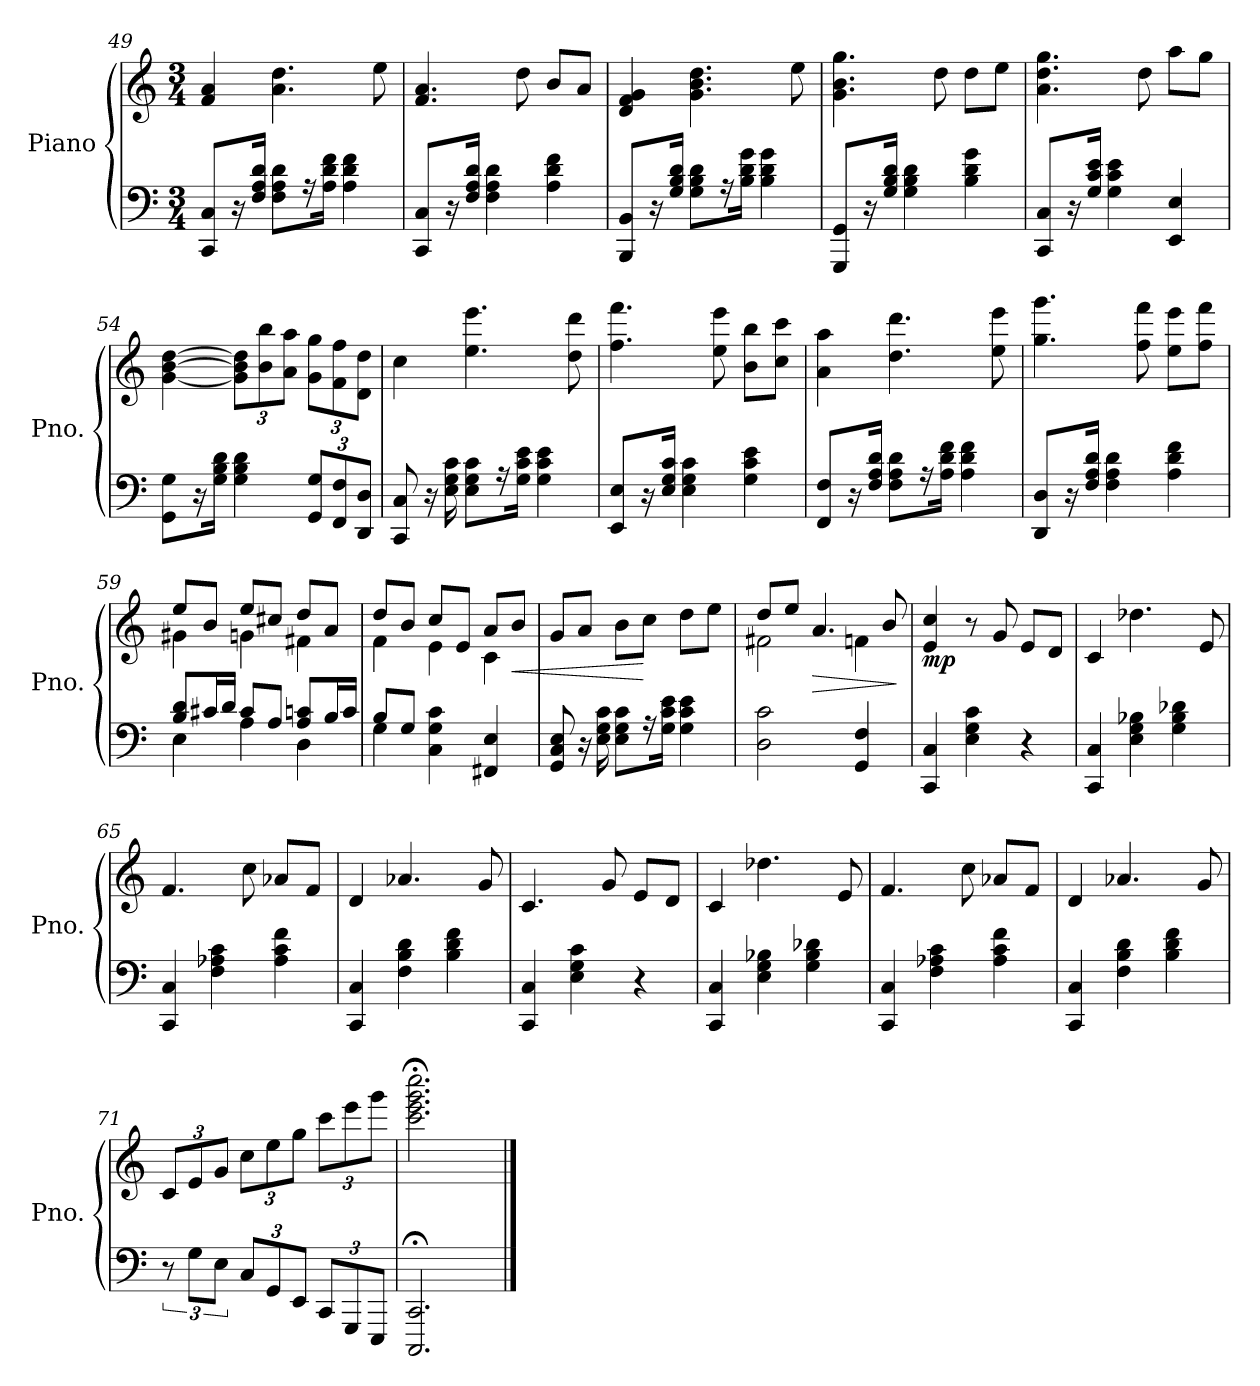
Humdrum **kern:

**kern	**kern	**dynam
*part1	*part1	*part1
*staff2	*staff1	*staff1/2
*I"Piano	*	*
*I'Pno.	*	*
*clefF4	*clefG2	*
*k[]	*k[]	*
*M3/4	*M3/4	*
=49	=49	=49
8CC/ 8C/L	4f/ 4a/	.
16r	.	.
16F/ 16A/ 16d/Jk	.	.
8F\ 8A\ 8d\L	4.a\ 4.dd\	.
16r	.	.
16A\ 16d\ 16f\Jk	.	.
4A\ 4d\ 4f\	.	.
.	8ee\	.
=50	=50	=50
8CC/ 8C/L	4.f/ 4.a/	.
16r	.	.
16F/ 16A/ 16d/Jk	.	.
4F\ 4A\ 4d\	.	.
.	8dd\	.
4A\ 4d\ 4f\	8b/L	.
.	8a/J	.
!!LO:LB:g=z
=51	=51	=51
8BBB/ 8BB/L	4d/ 4f/ 4g/	.
16r	.	.
16G/ 16B/ 16d/Jk	.	.
8G\ 8B\ 8d\L	4.g\ 4.b\ 4.dd\	.
16r	.	.
16B\ 16d\ 16g\Jk	.	.
4B\ 4d\ 4g\	.	.
.	8ee\	.
=52	=52	=52
8GGG/ 8GG/L	4.g\ 4.b\ 4.gg\	.
16r	.	.
16G/ 16B/ 16d/Jk	.	.
4G\ 4B\ 4d\	.	.
.	8dd\	.
4B\ 4d\ 4g\	8dd\L	.
.	8ee\J	.
=53	=53	=53
8CC/ 8C/L	4.a\ 4.dd\ 4.gg\	.
16r	.	.
16G/ 16c/ 16e/Jk	.	.
4G\ 4c\ 4e\	.	.
.	8dd\	.
4EE/ 4E/	8aa\L	.
.	8gg\J	.
!!LO:LB:g=z
=54	=54	=54
8GG\ 8G\L	[4g\ [4b\ [4dd\	.
16r	.	.
16G\ 16B\ 16d\Jk	.	.
*	*Xbrackettup	*
4G\ 4B\ 4d\	12g\] 12b\] 12dd\]L	.
.	12b\ 12bb\	.
.	12a\ 12aa\J	.
*Xbrackettup	*	*
12GG/ 12G/L	12g\ 12gg\L	.
12FF/ 12F/	12f\ 12ff\	.
12DD/ 12D/J	12d\ 12dd\J	.
=55	=55	=55
8CC/ 8C/	4cc\	.
16r	.	.
16E\ 16G\ 16c\	.	.
8E\ 8G\ 8c\L	4.ee\ 4.eee\	.
16r	.	.
16G\ 16c\ 16e\Jk	.	.
4G\ 4c\ 4e\	.	.
.	8dd\ 8ddd\	.
=56	=56	=56
8EE/ 8E/L	4.ff\ 4.fff\	.
16r	.	.
16E/ 16G/ 16c/Jk	.	.
4E\ 4G\ 4c\	.	.
.	8ee\ 8eee\	.
4G\ 4c\ 4e\	8b\ 8bb\L	.
.	8cc\ 8ccc\J	.
!!LO:LB:g=z
=57	=57	=57
8FF/ 8F/L	4a\ 4aa\	.
16r	.	.
16F/ 16A/ 16d/Jk	.	.
8F\ 8A\ 8d\L	4.dd\ 4.ddd\	.
16r	.	.
16A\ 16d\ 16f\Jk	.	.
4A\ 4d\ 4f\	.	.
.	8ee\ 8eee\	.
=58	=58	=58
8DD/ 8D/L	4.gg\ 4.ggg\	.
16r	.	.
16F/ 16A/ 16d/Jk	.	.
4F\ 4A\ 4d\	.	.
.	8ff\ 8fff\	.
4A\ 4d\ 4f\	8ee\ 8eee\L	.
.	8ff\ 8fff\J	.
=59	=59	=59
*^	*^	*
4E\	8B/ 8d/L	8ee/L	4g#X\	.
.	16c#X/L	8b/J	.	.
.	16d/JJ	.	.	.
4A\	8c#/L	8ee/L	4gn\	.
.	8A/J	8cc#X/J	.	.
4D\	8A/ 8cn/L	8dd/L	4f#X\	.
.	16B/L	8a/J	.	.
.	16c/JJ	.	.	.
!!LO:LB:g=z	!!
=60	=60	=60	=60	=60
4G\	8B/L	8dd/L	4f\	.
.	8G/J	8b/J	.	.
4C\ 4G\ 4c\	2ryy	8cc/L	4e\	.
.	.	8e/J	.	.
4FF#X/ 4E/	.	8a/L	4c\	.
!	!	!	!	!LO:HP:b
.	.	8b/J	.	<
*v	*v	*	*	*
*	*v	*v	*
=61	=61	=61
8GG/ 8C/ 8E/	8g/L	.
16r	8a/J	.
16E\ 16G\ 16c\	.	.
8E\ 8G\ 8c\L	8b\L	.
16r	8cc\J	[
16G\ 16c\ 16e\Jk	.	.
4G\ 4c\ 4e\	8dd\L	.
.	8ee\J	.
=62	=62	=62
*	*^	*
2D\ 2c\	8dd/L	2f#X\	.
.	8ee/J	.	.
!	!	!	!LO:HP:b
.	4.a/	.	>
4GG/ 4F/	.	4fn\	.
.	8b/	.	.
*	*v	*v	*
.	.	]
=63	=63	=63
!	!	!LO:DY:b
4CC/ 4C/	4e/ 4cc/	mp
4E\ 4G\ 4c\	8r	.
.	8g/	.
4r	8e/L	.
.	8d/J	.
!!LO:PB:g=z
=64	=64	=64
4CC/ 4C/	4c/	.
4E\ 4G\ 4B-X\	4.dd-X\	.
4G\ 4B-\ 4d-X\	.	.
.	8e/	.
=65	=65	=65
4CC/ 4C/	4.f/	.
4F\ 4A-X\ 4c\	.	.
.	8cc\	.
4A-\ 4c\ 4f\	8a-X/L	.
.	8f/J	.
=66	=66	=66
4CC/ 4C/	4d/	.
4F\ 4B\ 4d\	4.a-X/	.
4B\ 4d\ 4f\	.	.
.	8g/	.
=67	=67	=67
4CC/ 4C/	4.c/	.
4E\ 4G\ 4c\	.	.
.	8g/	.
4r	8e/L	.
.	8d/J	.
!!LO:LB:g=z
=68	=68	=68
4CC/ 4C/	4c/	.
4E\ 4G\ 4B-X\	4.dd-X\	.
4G\ 4B-\ 4d-X\	.	.
.	8e/	.
=69	=69	=69
4CC/ 4C/	4.f/	.
4F\ 4A-X\ 4c\	.	.
.	8cc\	.
4A-\ 4c\ 4f\	8a-X/L	.
.	8f/J	.
=70	=70	=70
4CC/ 4C/	4d/	.
4F\ 4B\ 4d\	4.a-X/	.
4B\ 4d\ 4f\	.	.
.	8g/	.
=71	=71	=71
*brackettup	*	*
12r	12c/L	.
12G\L	12e/	.
12E\J	12g/J	.
*Xbrackettup	*	*
12C/L	12cc\L	.
12GG/	12ee\	.
12EE/J	12gg\J	.
12CC/L	12ccc\L	.
12GGG/	12eee\	.
12EEE/J	12ggg\J	.
!!LO:LB:g=z
=72	=72	=72
2.CCC/;< 2.CC/;<	2.ccc\;< 2.eee\;< 2.ggg\;< 2.cccc\;<	.
==	==	==
*-	*-	*-
